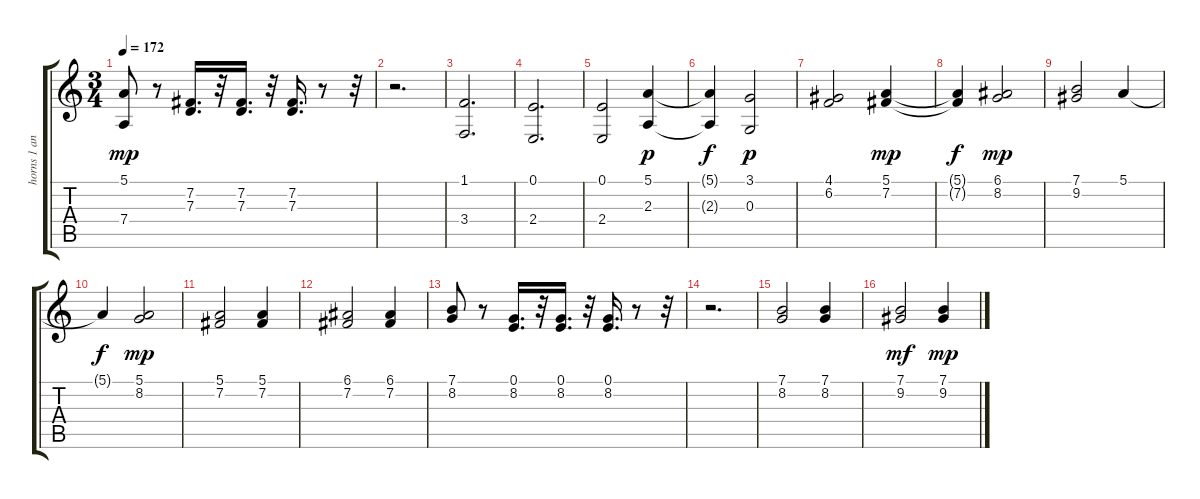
\track ("horns 1 and 2" "horns 1 an") {instrument frenchhorn}
\staff {score tabs}
\tuning (E4 B3 G3 D3 A2 E2) {hide}
\ts (3 4)
\tempo 172
\clef g2
\ks c
(5.1 7.4).8{dy mp} r.8 (7.2 7.3).16{d} r.32 (7.2 7.3).16{d} r.32 (7.2 7.3).16{d} r.8 r.32 |
r.2{d} |
(1.1 3.4).2{d} |
(0.1 2.4).2{d} |
(0.1 2.4).2 (5.1 2.3).4{dy p} |
(5.1{t} 2.3{t}).4{dy f} (3.1 0.3).2{dy p} |
(4.1 6.2).2 (5.1 7.2).4{dy mp} |
(5.1{t} 7.2{t}).4{dy f} (6.1 8.2).2{dy mp} |
(7.1 9.2).2 5.1.4 |
5.1{t}.4{dy f} (5.1 8.2).2{dy mp} |
(5.1 7.2).2 (5.1 7.2).4 |
(6.1 7.2).2 (6.1 7.2).4 |
(7.1 8.2).8 r.8 (0.1 8.2).16{d} r.32 (0.1 8.2).16{d} r.32 (0.1 8.2).16{d} r.8 r.32 |
r.2{d} |
(7.1 8.2).2 (7.1 8.2).4 |
(7.1 9.2).2{dy mf} (7.1 9.2).4{dy mp}
